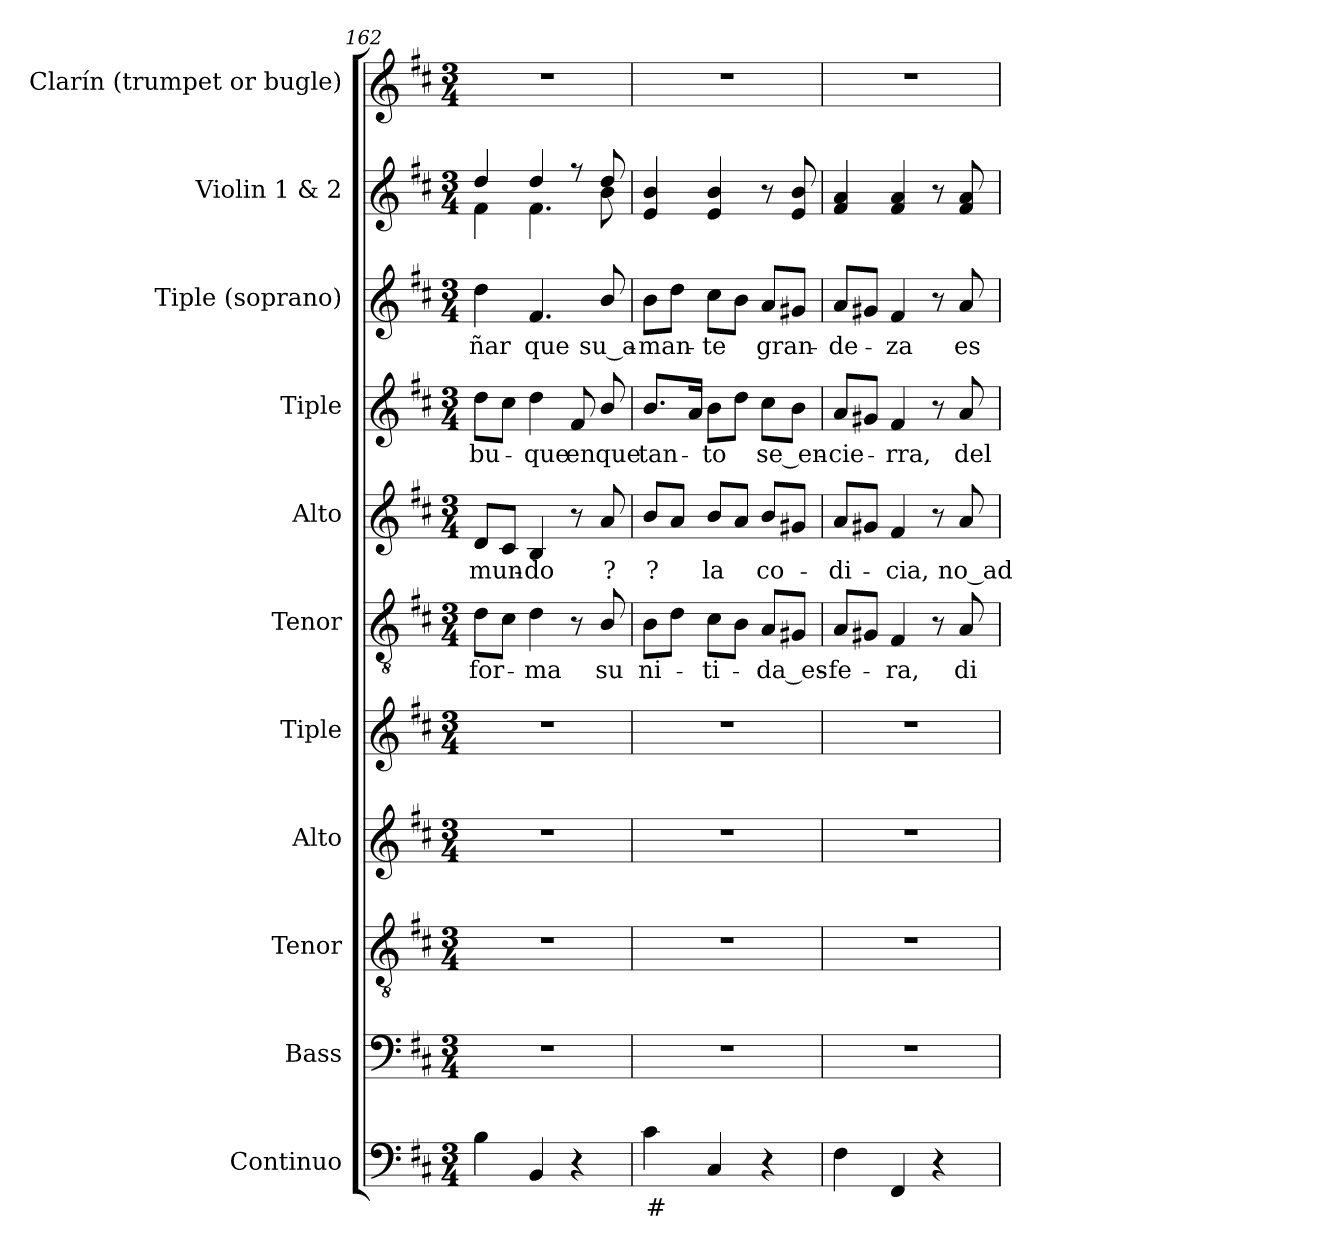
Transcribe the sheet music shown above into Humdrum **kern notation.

**kern	**text	**kern	**kern	**kern	**kern	**kern	**text	**kern	**text	**kern	**text	**kern	**text	**kern	**kern
*part11	*part11	*part10	*part9	*part8	*part7	*part6	*part6	*part5	*part5	*part4	*part4	*part3	*part3	*part2	*part1
*staff11	*staff11	*staff10	*staff9	*staff8	*staff7	*staff6	*staff6	*staff5	*staff5	*staff4	*staff4	*staff3	*staff3	*staff2	*staff1
*I"Continuo	*	*I"Bass	*I"Tenor	*I"Alto	*I"Tiple	*I"Tenor	*	*I"Alto	*	*I"Tiple	*	*I"Tiple (soprano)	*	*I"Violin 1  & 2	*I"Clarín (trumpet or bugle)
*I'Cont.	*	*I'B.	*I'T.	*I'A.	*	*I'T.	*	*I'A.	*	*	*	*I'S.	*	*	*I'Tr.
*clefF4	*	*clefF4	*clefGv2	*clefG2	*clefG2	*clefGv2	*	*clefG2	*	*clefG2	*	*clefG2	*	*clefG2	*clefG2
*	*	*	*ITrd7c12	*	*	*ITrd7c12	*	*	*	*	*	*	*	*	*
*k[f#c#]	*	*k[f#c#]	*k[f#c#]	*k[f#c#]	*k[f#c#]	*k[f#c#]	*	*k[f#c#]	*	*k[f#c#]	*	*k[f#c#]	*	*k[f#c#]	*k[f#c#]
*D:	*	*D:	*D:	*D:	*D:	*D:	*	*D:	*	*D:	*	*D:	*	*D:	*D:
*M3/4	*	*M3/4	*M3/4	*M3/4	*M3/4	*M3/4	*	*M3/4	*	*M3/4	*	*M3/4	*	*M3/4	*M3/4
=162	=162	=162	=162	=162	=162	=162	=162	=162	=162	=162	=162	=162	=162	=162	=162
!	!	!LO:N:vis=1	!LO:N:vis=1	!LO:N:vis=1	!LO:N:vis=1	!	!	!	!	!	!	!	!	!	!
!	!	!	!	!	!	!	!LO:LY:b:color=#000000	!	!	!	!	!	!	!	!
!	!	!	!	!	!	!	!	!	!LO:LY:b:color=#000000	!	!	!	!	!	!
!	!	!	!	!	!	!	!	!	!	!	!LO:LY:b:color=#000000	!	!	!	!
!	!	!	!	!	!	!	!	!	!	!	!	!	!LO:LY:b:color=#000000	!	!LO:N:vis=1
*	*	*	*	*	*	*	*	*	*	*	*	*	*	*^	*
4Bi\	.	2.r	2.r	2.r	2.r	8Di\L	for-	8di/L	mun-	8ddi\L	bu-	4ddi\	-ñar	4ddi/	4f#i\	2.r
.	.	.	.	.	.	8C#i\J	.	8c#i/J	.	8cc#i\J	.	.	.	.	.	.
!	!	!	!	!	!	!	!LO:LY:b:color=#000000	!	!	!	!	!	!	!	!	!
!	!	!	!	!	!	!	!	!	!LO:LY:b:color=#000000	!	!	!	!	!	!	!
!	!	!	!	!	!	!	!	!	!	!	!LO:LY:b:color=#000000	!	!	!	!	!
!	!	!	!	!	!	!	!	!	!	!	!	!	!LO:LY:b:color=#000000	!	!	!
4BBi/	.	.	.	.	.	4Di\	-ma	4Bi/	-do	4ddi\	-que	4.f#i/	que	4ddi/	4.f#i\	.
!	!	!	!	!	!	!	!	!	!	!	!LO:LY:b:color=#000000	!	!	!	!	!
4r	.	.	.	.	.	8r	.	8r	.	8f#i/	en	.	.	8r	.	.
!	!	!	!	!	!	!	!LO:LY:b:color=#000000	!	!	!	!	!	!	!	!	!
!	!	!	!	!	!	!	!	!	!LO:LY:b:color=#000000	!	!	!	!	!	!	!
!	!	!	!	!	!	!	!	!	!	!	!LO:LY:b:color=#000000	!	!	!	!	!
!	!	!	!	!	!	!	!	!	!	!	!	!	!LO:LY:b:color=#000000	!	!	!
.	.	.	.	.	.	8BBi/	su	8ai/	?	8bi/	que	8bi/	su_a-	8ddi/	8bi\	.
*	*	*	*	*	*	*	*	*	*	*	*	*	*	*v	*v	*
=163	=163	=163	=163	=163	=163	=163	=163	=163	=163	=163	=163	=163	=163	=163	=163
*	*	*	*	*	*	*	*	*	*	*	*	*	*	*^	*
!	!LO:LY:b:color=#000000	!LO:N:vis=1	!LO:N:vis=1	!LO:N:vis=1	!LO:N:vis=1	!	!	!	!	!	!	!	!	!	!	!
*	*	*	*	*	*	*	*	*	*	*	*	*	*	*v	*v	*
*	*	*	*	*	*	*	*	*	*	*	*	*	*	*^	*
!	!	!	!	!	!	!	!LO:LY:b:color=#000000	!	!	!	!	!	!	!	!	!
*	*	*	*	*	*	*	*	*	*	*	*	*	*	*v	*v	*
*	*	*	*	*	*	*	*	*	*	*	*	*	*	*^	*
!	!	!	!	!	!	!	!	!	!LO:LY:b:color=#000000	!	!	!	!	!	!	!
*	*	*	*	*	*	*	*	*	*	*	*	*	*	*v	*v	*
*	*	*	*	*	*	*	*	*	*	*	*	*	*	*^	*
!	!	!	!	!	!	!	!	!	!	!	!LO:LY:b:color=#000000	!	!	!	!	!
*	*	*	*	*	*	*	*	*	*	*	*	*	*	*v	*v	*
*	*	*	*	*	*	*	*	*	*	*	*	*	*	*^	*
!	!	!	!	!	!	!	!	!	!	!	!	!	!LO:LY:b:color=#000000	!	!	!LO:N:vis=1
*	*	*	*	*	*	*	*	*	*	*	*	*	*	*v	*v	*
4c#i\	#	2.r	2.r	2.r	2.r	8BBi\L	ni-	8bi/L	?	8.bi/L	tan-	8bi\L	-man-	4ei/ 4bi	2.r
.	.	.	.	.	.	8Di\J	.	8ai/J	.	.	.	8ddi\J	.	.	.
.	.	.	.	.	.	.	.	.	.	16ai/Jk	.	.	.	.	.
!	!	!	!	!	!	!	!LO:LY:b:color=#000000	!	!	!	!	!	!	!	!
!	!	!	!	!	!	!	!	!	!LO:LY:b:color=#000000	!	!	!	!	!	!
!	!	!	!	!	!	!	!	!	!	!	!LO:LY:b:color=#000000	!	!	!	!
!	!	!	!	!	!	!	!	!	!	!	!	!	!LO:LY:b:color=#000000	!	!
4C#i/	.	.	.	.	.	8C#i\L	-ti-	8bi/L	la	8bi\L	-to	8cc#i\L	-te	4ei/ 4bi	.
.	.	.	.	.	.	8BBi\J	.	8ai/J	.	8ddi\J	.	8bi\J	.	.	.
!	!	!	!	!	!	!	!LO:LY:b:color=#000000	!	!	!	!	!	!	!	!
!	!	!	!	!	!	!	!	!	!LO:LY:b:color=#000000	!	!	!	!	!	!
!	!	!	!	!	!	!	!	!	!	!	!LO:LY:b:color=#000000	!	!	!	!
!	!	!	!	!	!	!	!	!	!	!	!	!	!LO:LY:b:color=#000000	!	!
4r	.	.	.	.	.	8AAi/L	-da_es-	8bi/L	co-	8cc#i\L	se_en-	8ai/L	gran-	8r	.
.	.	.	.	.	.	8GG#Xi/J	.	8g#Xi/J	.	8bi\J	.	8g#Xi/J	.	8ei/ 8bi	.
=164	=164	=164	=164	=164	=164	=164	=164	=164	=164	=164	=164	=164	=164	=164	=164
!	!	!LO:N:vis=1	!LO:N:vis=1	!LO:N:vis=1	!LO:N:vis=1	!	!	!	!	!	!	!	!	!	!
!	!	!	!	!	!	!	!LO:LY:b:color=#000000	!	!	!	!	!	!	!	!
!	!	!	!	!	!	!	!	!	!LO:LY:b:color=#000000	!	!	!	!	!	!
!	!	!	!	!	!	!	!	!	!	!	!LO:LY:b:color=#000000	!	!	!	!
!	!	!	!	!	!	!	!	!	!	!	!	!	!LO:LY:b:color=#000000	!	!LO:N:vis=1
4F#i\	.	2.r	2.r	2.r	2.r	8AAi/L	-fe-	8ai/L	-di-	8ai/L	-cie-	8ai/L	-de-	4f#i/ 4ai	2.r
.	.	.	.	.	.	8GG#Xi/J	.	8g#Xi/J	.	8g#Xi/J	.	8g#Xi/J	.	.	.
!	!	!	!	!	!	!	!LO:LY:b:color=#000000	!	!	!	!	!	!	!	!
!	!	!	!	!	!	!	!	!	!LO:LY:b:color=#000000	!	!	!	!	!	!
!	!	!	!	!	!	!	!	!	!	!	!LO:LY:b:color=#000000	!	!	!	!
!	!	!	!	!	!	!	!	!	!	!	!	!	!LO:LY:b:color=#000000	!	!
4FF#i/	.	.	.	.	.	4FF#i/	-ra,	4f#i/	-cia,	4f#i/	-rra,	4f#i/	-za	4f#i/ 4ai	.
4r	.	.	.	.	.	8r	.	8r	.	8r	.	8r	.	8r	.
!	!	!	!	!	!	!	!LO:LY:b:color=#000000	!	!	!	!	!	!	!	!
!	!	!	!	!	!	!	!	!	!LO:LY:b:color=#000000	!	!	!	!	!	!
!	!	!	!	!	!	!	!	!	!	!	!LO:LY:b:color=#000000	!	!	!	!
!	!	!	!	!	!	!	!	!	!	!	!	!	!LO:LY:b:color=#000000	!	!
.	.	.	.	.	.	8AAi/	di-	8ai/	no_ad-	8ai/	del	8ai/	es-	8f#i/ 8ai	.
=	=	=	=	=	=	=	=	=	=	=	=	=	=	=	=
*-	*-	*-	*-	*-	*-	*-	*-	*-	*-	*-	*-	*-	*-	*-	*-
